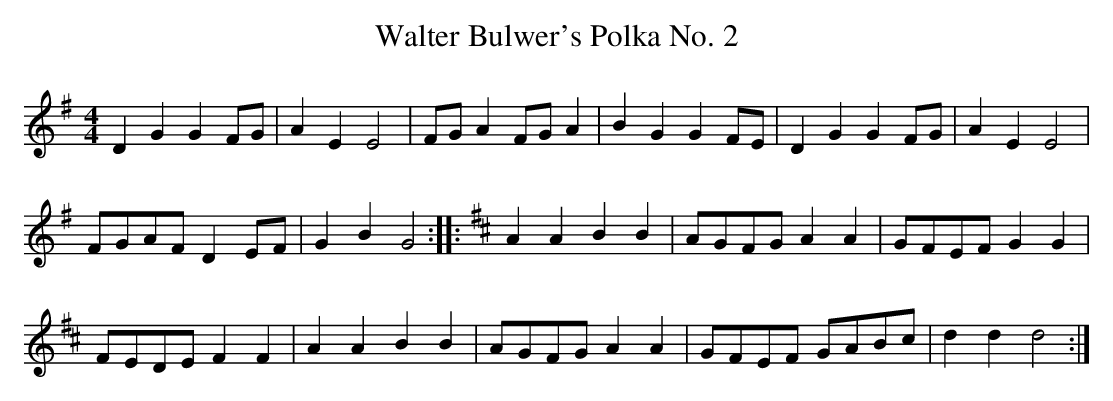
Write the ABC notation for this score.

X:1
T:Walter Bulwer's Polka No. 2
M:4/4
L:1/4
K:G
DGGF/G/ | AEE2 | F/G/A F/G/A | BGGF/E/ | DGGF/G/ | AEE2 |
F/G/A/F/ DE/F/ | GB G2 ::[K:D] AABB | A/G/F/G/AA | G/F/E/F/GG |
F/E/D/E/FF | AABB | A/G/F/G/AA | G/F/E/F/ G/A/B/c/ | dd d2 :|
